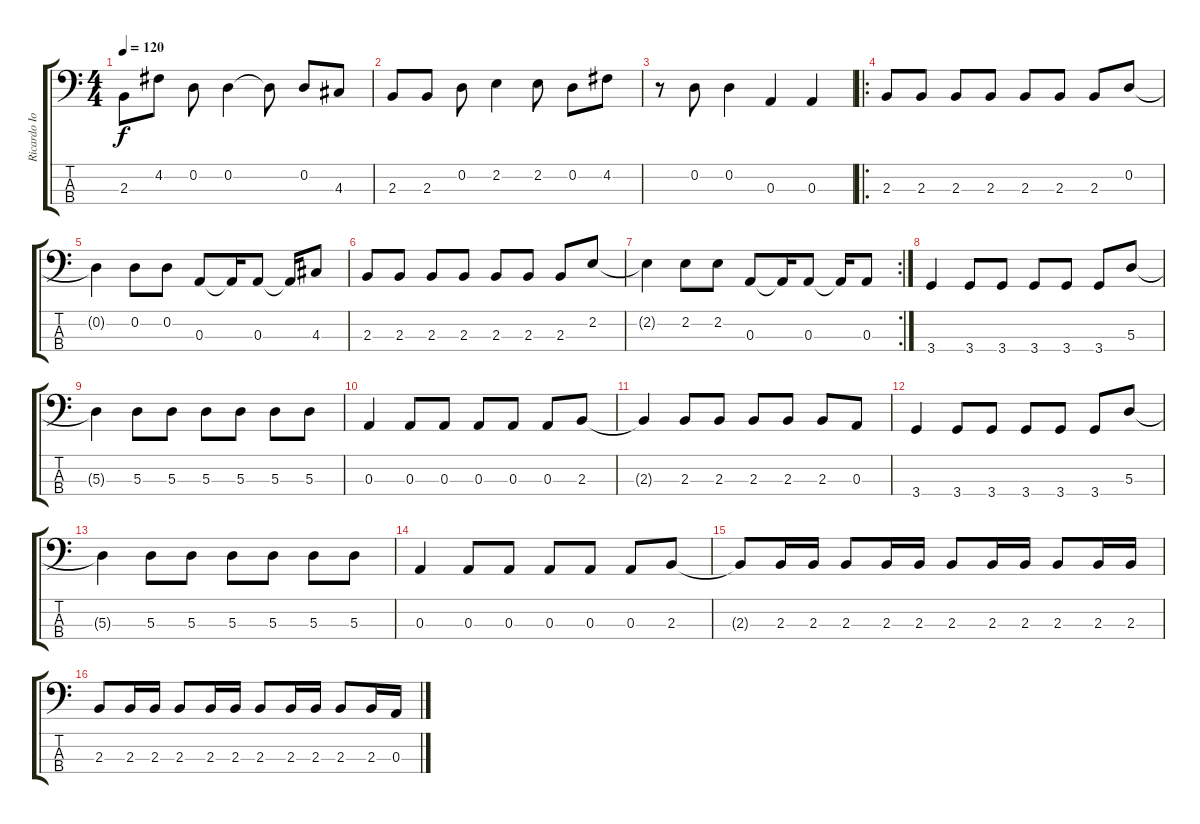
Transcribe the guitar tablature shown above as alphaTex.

\track ("Ricardo Iorio" "Ricardo Io") {instrument electricbassfinger}
\staff {score tabs}
\tuning (G2 D2 A1 E1) {hide}
\ts (4 4)
\tempo 120
\clef f4
\ks c
2.3.8{dy f} 4.2.8 0.2.8 0.2.4 0.2{t}.8 0.2.8 4.3.8 |
2.3.8 2.3.8 0.2.8 2.2.4 2.2.8 0.2.8 4.2.8 |
r.8 0.2.8 0.2.4 0.3.4 0.3.4 |
\ro
2.3.8 2.3.8 2.3.8 2.3.8 2.3.8 2.3.8 2.3.8 0.2.8 |
0.2{t}.4 0.2.8 0.2.8 0.3.8 0.3{t}.16 0.3.8 0.3{t}.16 4.3.8 |
2.3.8 2.3.8 2.3.8 2.3.8 2.3.8 2.3.8 2.3.8 2.2.8 |
\rc 2
2.2{t}.4 2.2.8 2.2.8 0.3.8 0.3{t}.16 0.3.8 0.3{t}.16 0.3.8 |
3.4.4 3.4.8 3.4.8 3.4.8 3.4.8 3.4.8 5.3.8 |
5.3{t}.4 5.3.8 5.3.8 5.3.8 5.3.8 5.3.8 5.3.8 |
0.3.4 0.3.8 0.3.8 0.3.8 0.3.8 0.3.8 2.3.8 |
2.3{t}.4 2.3.8 2.3.8 2.3.8 2.3.8 2.3.8 0.3.8 |
3.4.4 3.4.8 3.4.8 3.4.8 3.4.8 3.4.8 5.3.8 |
5.3{t}.4 5.3.8 5.3.8 5.3.8 5.3.8 5.3.8 5.3.8 |
0.3.4 0.3.8 0.3.8 0.3.8 0.3.8 0.3.8 2.3.8 |
2.3{t}.8 2.3.16 2.3.16 2.3.8 2.3.16 2.3.16 2.3.8 2.3.16 2.3.16 2.3.8 2.3.16 2.3.16 |
2.3.8 2.3.16 2.3.16 2.3.8 2.3.16 2.3.16 2.3.8 2.3.16 2.3.16 2.3.8 2.3.16 0.3.16
